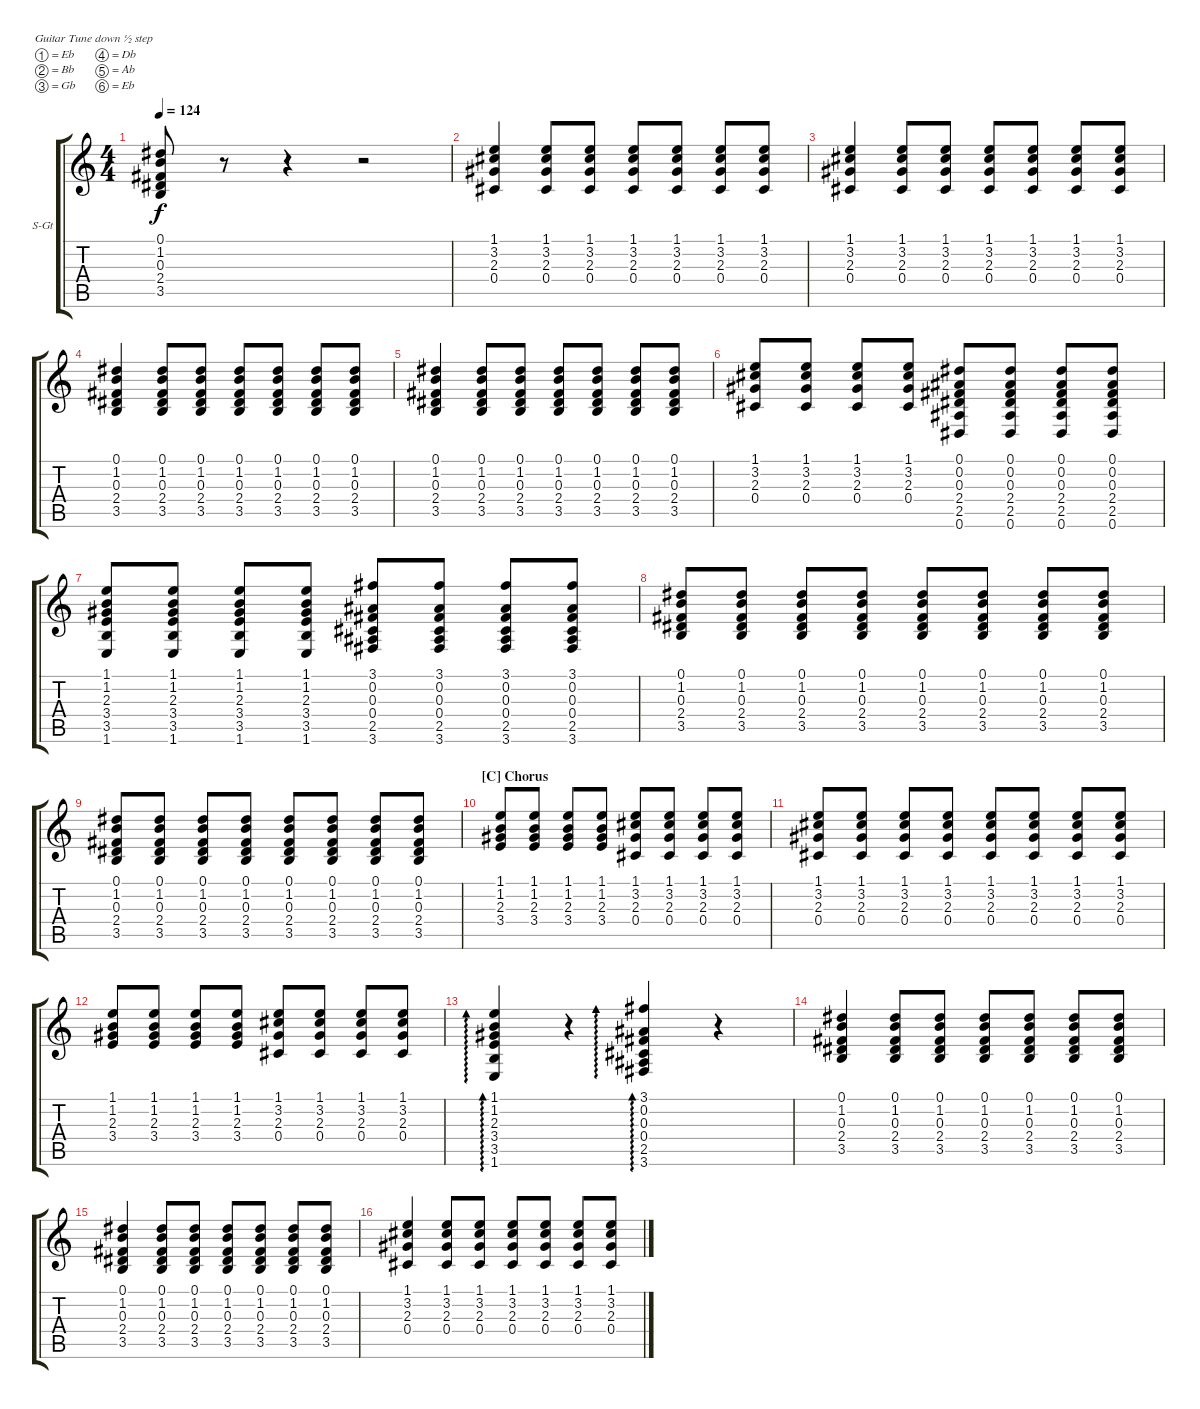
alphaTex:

\bracketExtendMode groupsimilarinstruments
\firstSystemTrackNameOrientation horizontal
\otherSystemsTrackNameOrientation horizontal
\track ("Gt 1" "S-Gt") {instrument acousticguitarsteel}
\staff {score tabs}
\tuning (Eb4 Bb3 Gb3 Db3 Ab2 Eb2)
\ts (4 4)
\tempo 124
\clef g2
\scale
1.03909
\ks c
(3.5 2.4 1.2 0.3 0.1).8{dy f} r.8 r.4 r.2 |
\scale
0.960908 (1.1 3.2 2.3 0.4).4 (1.1 3.2 2.3 0.4).8 (1.1 3.2 2.3 0.4).8 (1.1 3.2 2.3 0.4).8 (1.1 3.2 2.3 0.4).8 (1.1 3.2 2.3 0.4).8 (1.1 3.2 2.3 0.4).8 |
\scale
1.03909 (1.1 3.2 2.3 0.4).4 (1.1 3.2 2.3 0.4).8 (1.1 3.2 2.3 0.4).8 (1.1 3.2 2.3 0.4).8 (1.1 3.2 2.3 0.4).8 (1.1 3.2 2.3 0.4).8 (1.1 3.2 2.3 0.4).8 |
\scale
0.960908 (3.5 2.4 1.2 0.3 0.1).4 (3.5 2.4 1.2 0.3 0.1).8 (3.5 2.4 1.2 0.3 0.1).8 (3.5 2.4 1.2 0.3 0.1).8 (3.5 2.4 1.2 0.3 0.1).8 (3.5 2.4 1.2 0.3 0.1).8 (3.5 2.4 1.2 0.3 0.1).8 |
\scale
1.03909 (3.5 2.4 1.2 0.3 0.1).4 (3.5 2.4 1.2 0.3 0.1).8 (3.5 2.4 1.2 0.3 0.1).8 (3.5 2.4 1.2 0.3 0.1).8 (3.5 2.4 1.2 0.3 0.1).8 (3.5 2.4 1.2 0.3 0.1).8 (3.5 2.4 1.2 0.3 0.1).8 |
\scale
0.960908 (1.1 3.2 2.3 0.4).8 (1.1 3.2 2.3 0.4).8 (1.1 3.2 2.3 0.4).8 (1.1 3.2 2.3 0.4).8 (0.6 0.1 0.2 0.3 2.5 2.4).8 (0.6 0.1 0.2 0.3 2.5 2.4).8 (0.6 0.1 0.2 0.3 2.5 2.4).8 (0.6 0.1 0.2 0.3 2.5 2.4).8 |
\scale
1.03909 (1.6 3.5 3.4 2.3 1.2 1.1).8 (1.6 3.5 3.4 2.3 1.2 1.1).8 (1.6 3.5 3.4 2.3 1.2 1.1).8 (1.6 3.5 3.4 2.3 1.2 1.1).8 (3.6 2.5 3.1 0.4 0.3 0.2).8 (3.6 2.5 3.1 0.4 0.3 0.2).8 (3.6 2.5 3.1 0.4 0.3 0.2).8 (3.6 2.5 3.1 0.4 0.3 0.2).8 |
\scale
0.960908 (3.5 2.4 1.2 0.3 0.1).8 (3.5 2.4 1.2 0.3 0.1).8 (3.5 2.4 1.2 0.3 0.1).8 (3.5 2.4 1.2 0.3 0.1).8 (3.5 2.4 1.2 0.3 0.1).8 (3.5 2.4 1.2 0.3 0.1).8 (3.5 2.4 1.2 0.3 0.1).8 (3.5 2.4 1.2 0.3 0.1).8 |
\scale
1.03909 (3.5 2.4 1.2 0.3 0.1).8 (3.5 2.4 1.2 0.3 0.1).8 (3.5 2.4 1.2 0.3 0.1).8 (3.5 2.4 1.2 0.3 0.1).8 (3.5 2.4 1.2 0.3 0.1).8 (3.5 2.4 1.2 0.3 0.1).8 (3.5 2.4 1.2 0.3 0.1).8 (3.5 2.4 1.2 0.3 0.1).8 |
\section ("C" "Chorus")
\scale
0.960908 (2.3 1.2 1.1 3.4).8 (3.4 2.3 1.2 1.1).8 (3.4 2.3 1.2 1.1).8 (3.4 2.3 1.2 1.1).8 (1.1 3.2 2.3 0.4).8 (1.1 3.2 2.3 0.4).8 (1.1 3.2 2.3 0.4).8 (1.1 3.2 2.3 0.4).8 |
\scale
1.03909 (1.1 3.2 2.3 0.4).8 (1.1 3.2 2.3 0.4).8 (1.1 3.2 2.3 0.4).8 (1.1 3.2 2.3 0.4).8 (1.1 3.2 2.3 0.4).8 (1.1 3.2 2.3 0.4).8 (1.1 3.2 2.3 0.4).8 (1.1 3.2 2.3 0.4).8 |
\scale
0.960908 (2.3 1.2 1.1 3.4).8 (3.4 2.3 1.2 1.1).8 (3.4 2.3 1.2 1.1).8 (3.4 2.3 1.2 1.1).8 (1.1 3.2 2.3 0.4).8 (1.1 3.2 2.3 0.4).8 (1.1 3.2 2.3 0.4).8 (1.1 3.2 2.3 0.4).8 |
\scale
1.03909 (1.1 1.2 2.3 3.4 3.5 1.6).4{ad 0} r.4 (3.1 0.2 0.3 0.4 2.5 3.6).4{ad 0} r.4 |
\scale
0.960908 (3.5 2.4 1.2 0.3 0.1).4 (3.5 2.4 1.2 0.3 0.1).8 (3.5 2.4 1.2 0.3 0.1).8 (3.5 2.4 1.2 0.3 0.1).8 (3.5 2.4 1.2 0.3 0.1).8 (3.5 2.4 1.2 0.3 0.1).8 (3.5 2.4 1.2 0.3 0.1).8 |
\scale
1.03909 (3.5 2.4 1.2 0.3 0.1).4 (3.5 2.4 1.2 0.3 0.1).8 (3.5 2.4 1.2 0.3 0.1).8 (3.5 2.4 1.2 0.3 0.1).8 (3.5 2.4 1.2 0.3 0.1).8 (3.5 2.4 1.2 0.3 0.1).8 (3.5 2.4 1.2 0.3 0.1).8 |
\scale
0.960908 (1.1 3.2 2.3 0.4).4 (1.1 3.2 2.3 0.4).8 (1.1 3.2 2.3 0.4).8 (1.1 3.2 2.3 0.4).8 (1.1 3.2 2.3 0.4).8 (1.1 3.2 2.3 0.4).8 (1.1 3.2 2.3 0.4).8
